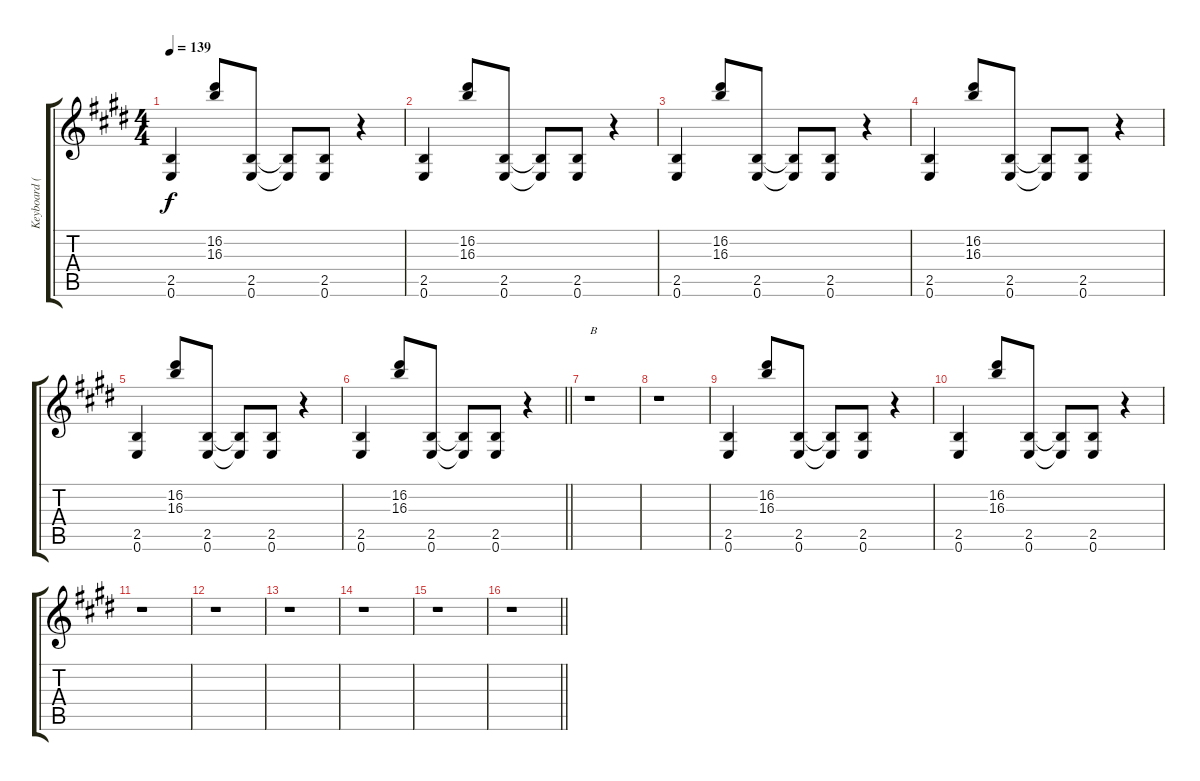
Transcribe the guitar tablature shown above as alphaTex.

\track ("Keyboard (Sampled E-Guitar)" "Keyboard (") {instrument distortionguitar}
\staff {score tabs}
\tuning (E4 B3 G3 D3 A2 E2) {hide}
\ts (4 4)
\tempo 139
\clef g2
\ks e
(2.5 0.6).4{dy f} (16.2 16.3).8 (2.5 0.6).8 (2.5{t} 0.6{t}).8 (2.5 0.6).8 r.4 |
(2.5 0.6).4 (16.2 16.3).8 (2.5 0.6).8 (2.5{t} 0.6{t}).8 (2.5 0.6).8 r.4 |
(2.5 0.6).4 (16.2 16.3).8 (2.5 0.6).8 (2.5{t} 0.6{t}).8 (2.5 0.6).8 r.4 |
(2.5 0.6).4 (16.2 16.3).8 (2.5 0.6).8 (2.5{t} 0.6{t}).8 (2.5 0.6).8 r.4 |
(2.5 0.6).4 (16.2 16.3).8 (2.5 0.6).8 (2.5{t} 0.6{t}).8 (2.5 0.6).8 r.4 |
\barLineRight lightlight
(2.5 0.6).4 (16.2 16.3).8 (2.5 0.6).8 (2.5{t} 0.6{t}).8 (2.5 0.6).8 r.4 |
r.1{txt "B"} |
r.1 |
(2.5 0.6).4 (16.2 16.3).8 (2.5 0.6).8 (2.5{t} 0.6{t}).8 (2.5 0.6).8 r.4 |
(2.5 0.6).4 (16.2 16.3).8 (2.5 0.6).8 (2.5{t} 0.6{t}).8 (2.5 0.6).8 r.4 |
r.1 |
r.1 |
r.1 |
r.1 |
r.1 |
\barLineRight lightlight
r.1
